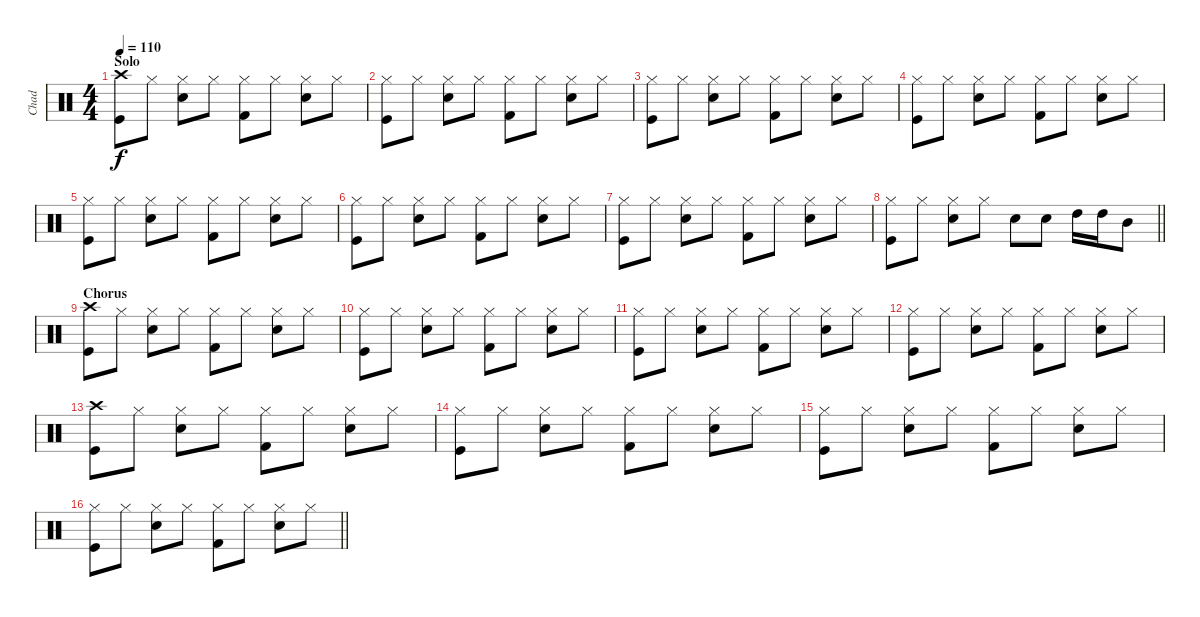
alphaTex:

\track ("Chad" "Chad") {instrument percussion}
\staff {score}
\articulation defaults
\ts (4 4)
\section ("" "Solo")
\tempo 110
\clef neutral
\ks c
("Crash high (hit)" "Kick (hit)").8{dy f} "Hi-Hat (closed)".8 ("Hi-Hat (closed)" "Snare (hit) 2").8 "Hi-Hat (closed)".8 ("Hi-Hat (closed)" "Kick (hit) 2").8 "Hi-Hat (closed)".8 ("Hi-Hat (closed)" "Snare (hit) 2").8 "Hi-Hat (closed)".8 |
("Hi-Hat (closed)" "Kick (hit)").8 "Hi-Hat (closed)".8 ("Hi-Hat (closed)" "Snare (hit) 2").8 "Hi-Hat (closed)".8 ("Hi-Hat (closed)" "Kick (hit) 2").8 "Hi-Hat (closed)".8 ("Hi-Hat (closed)" "Snare (hit) 2").8 "Hi-Hat (closed)".8 |
("Hi-Hat (closed)" "Kick (hit)").8 "Hi-Hat (closed)".8 ("Hi-Hat (closed)" "Snare (hit) 2").8 "Hi-Hat (closed)".8 ("Hi-Hat (closed)" "Kick (hit) 2").8 "Hi-Hat (closed)".8 ("Hi-Hat (closed)" "Snare (hit) 2").8 "Hi-Hat (closed)".8 |
("Hi-Hat (closed)" "Kick (hit)").8 "Hi-Hat (closed)".8 ("Hi-Hat (closed)" "Snare (hit) 2").8 "Hi-Hat (closed)".8 ("Hi-Hat (closed)" "Kick (hit) 2").8 "Hi-Hat (closed)".8 ("Hi-Hat (closed)" "Snare (hit) 2").8 "Hi-Hat (closed)".8 |
("Hi-Hat (closed)" "Kick (hit)").8 "Hi-Hat (closed)".8 ("Hi-Hat (closed)" "Snare (hit) 2").8 "Hi-Hat (closed)".8 ("Hi-Hat (closed)" "Kick (hit) 2").8 "Hi-Hat (closed)".8 ("Hi-Hat (closed)" "Snare (hit) 2").8 "Hi-Hat (closed)".8 |
("Hi-Hat (closed)" "Kick (hit)").8 "Hi-Hat (closed)".8 ("Hi-Hat (closed)" "Snare (hit) 2").8 "Hi-Hat (closed)".8 ("Hi-Hat (closed)" "Kick (hit) 2").8 "Hi-Hat (closed)".8 ("Hi-Hat (closed)" "Snare (hit) 2").8 "Hi-Hat (closed)".8 |
("Hi-Hat (closed)" "Kick (hit)").8 "Hi-Hat (closed)".8 ("Hi-Hat (closed)" "Snare (hit) 2").8 "Hi-Hat (closed)".8 ("Hi-Hat (closed)" "Kick (hit) 2").8 "Hi-Hat (closed)".8 ("Hi-Hat (closed)" "Snare (hit) 2").8 "Hi-Hat (closed)".8 |
\barLineRight lightlight
("Hi-Hat (closed)" "Kick (hit)").8 "Hi-Hat (closed)".8 ("Hi-Hat (closed)" "Snare (hit) 2").8 "Hi-Hat (closed)".8 "Snare (hit) 2".8 "Snare (hit) 2".8 "High Tom (hit)".16 "High Tom (hit)".16 "Mid Tom (hit)".8 |
\section ("" "Chorus")
("Crash high (hit)" "Kick (hit)").8 "Hi-Hat (closed)".8 ("Hi-Hat (closed)" "Snare (hit) 2").8 "Hi-Hat (closed)".8 ("Hi-Hat (closed)" "Kick (hit) 2").8 "Hi-Hat (closed)".8 ("Hi-Hat (closed)" "Snare (hit) 2").8 "Hi-Hat (closed)".8 |
("Hi-Hat (closed)" "Kick (hit)").8 "Hi-Hat (closed)".8 ("Hi-Hat (closed)" "Snare (hit) 2").8 "Hi-Hat (closed)".8 ("Hi-Hat (closed)" "Kick (hit) 2").8 "Hi-Hat (closed)".8 ("Hi-Hat (closed)" "Snare (hit) 2").8 "Hi-Hat (closed)".8 |
("Hi-Hat (closed)" "Kick (hit)").8 "Hi-Hat (closed)".8 ("Hi-Hat (closed)" "Snare (hit) 2").8 "Hi-Hat (closed)".8 ("Hi-Hat (closed)" "Kick (hit) 2").8 "Hi-Hat (closed)".8 ("Hi-Hat (closed)" "Snare (hit) 2").8 "Hi-Hat (closed)".8 |
("Hi-Hat (closed)" "Kick (hit)").8 "Hi-Hat (closed)".8 ("Hi-Hat (closed)" "Snare (hit) 2").8 "Hi-Hat (closed)".8 ("Hi-Hat (closed)" "Kick (hit) 2").8 "Hi-Hat (closed)".8 ("Hi-Hat (closed)" "Snare (hit) 2").8 "Hi-Hat (closed)".8 |
("Crash high (hit)" "Kick (hit)").8 "Hi-Hat (closed)".8 ("Hi-Hat (closed)" "Snare (hit) 2").8 "Hi-Hat (closed)".8 ("Hi-Hat (closed)" "Kick (hit) 2").8 "Hi-Hat (closed)".8 ("Hi-Hat (closed)" "Snare (hit) 2").8 "Hi-Hat (closed)".8 |
("Hi-Hat (closed)" "Kick (hit)").8 "Hi-Hat (closed)".8 ("Hi-Hat (closed)" "Snare (hit) 2").8 "Hi-Hat (closed)".8 ("Hi-Hat (closed)" "Kick (hit) 2").8 "Hi-Hat (closed)".8 ("Hi-Hat (closed)" "Snare (hit) 2").8 "Hi-Hat (closed)".8 |
("Hi-Hat (closed)" "Kick (hit)").8 "Hi-Hat (closed)".8 ("Hi-Hat (closed)" "Snare (hit) 2").8 "Hi-Hat (closed)".8 ("Hi-Hat (closed)" "Kick (hit) 2").8 "Hi-Hat (closed)".8 ("Hi-Hat (closed)" "Snare (hit) 2").8 "Hi-Hat (closed)".8 |
\barLineRight lightlight
("Hi-Hat (closed)" "Kick (hit)").8 "Hi-Hat (closed)".8 ("Hi-Hat (closed)" "Snare (hit) 2").8 "Hi-Hat (closed)".8 ("Hi-Hat (closed)" "Kick (hit) 2").8 "Hi-Hat (closed)".8 ("Hi-Hat (closed)" "Snare (hit) 2").8 "Hi-Hat (closed)".8
